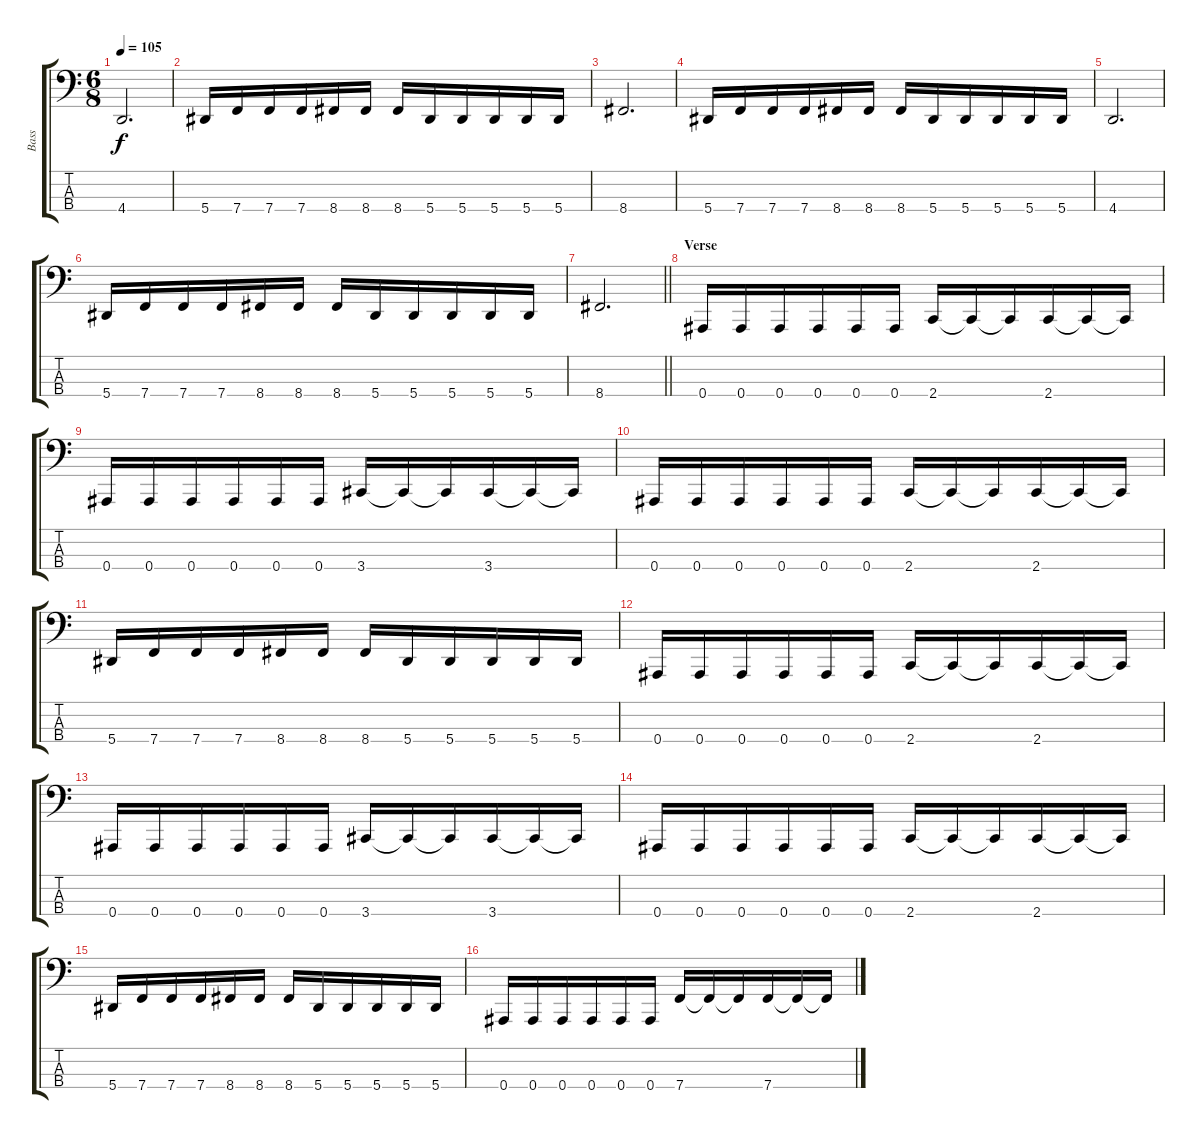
\track ("Bass" "Bass") {instrument electricbassfinger}
\staff {score tabs}
\tuning (Eb2 Bb1 F1 Bb0) {hide}
\ts (6 8)
\tempo 105
\clef f4
\ks c
4.4.2{d dy f} |
5.4.16 7.4.16 7.4.16 7.4.16 8.4.16 8.4.16 8.4.16 5.4.16 5.4.16 5.4.16 5.4.16 5.4.16 |
8.4.2{d} |
5.4.16 7.4.16 7.4.16 7.4.16 8.4.16 8.4.16 8.4.16 5.4.16 5.4.16 5.4.16 5.4.16 5.4.16 |
4.4.2{d} |
5.4.16 7.4.16 7.4.16 7.4.16 8.4.16 8.4.16 8.4.16 5.4.16 5.4.16 5.4.16 5.4.16 5.4.16 |
\barLineRight lightlight
8.4.2{d} |
\section ("" "Verse")
0.4.16 0.4.16 0.4.16 0.4.16 0.4.16 0.4.16 2.4.16 2.4{t}.16 2.4{t}.16 2.4.16 2.4{t}.16 2.4{t}.16 |
0.4.16 0.4.16 0.4.16 0.4.16 0.4.16 0.4.16 3.4.16 3.4{t}.16 3.4{t}.16 3.4.16 3.4{t}.16 3.4{t}.16 |
0.4.16 0.4.16 0.4.16 0.4.16 0.4.16 0.4.16 2.4.16 2.4{t}.16 2.4{t}.16 2.4.16 2.4{t}.16 2.4{t}.16 |
5.4.16 7.4.16 7.4.16 7.4.16 8.4.16 8.4.16 8.4.16 5.4.16 5.4.16 5.4.16 5.4.16 5.4.16 |
0.4.16 0.4.16 0.4.16 0.4.16 0.4.16 0.4.16 2.4.16 2.4{t}.16 2.4{t}.16 2.4.16 2.4{t}.16 2.4{t}.16 |
0.4.16 0.4.16 0.4.16 0.4.16 0.4.16 0.4.16 3.4.16 3.4{t}.16 3.4{t}.16 3.4.16 3.4{t}.16 3.4{t}.16 |
0.4.16 0.4.16 0.4.16 0.4.16 0.4.16 0.4.16 2.4.16 2.4{t}.16 2.4{t}.16 2.4.16 2.4{t}.16 2.4{t}.16 |
5.4.16 7.4.16 7.4.16 7.4.16 8.4.16 8.4.16 8.4.16 5.4.16 5.4.16 5.4.16 5.4.16 5.4.16 |
0.4.16 0.4.16 0.4.16 0.4.16 0.4.16 0.4.16 7.4.16 7.4{t}.16 7.4{t}.16 7.4.16 7.4{t}.16 7.4{t}.16
